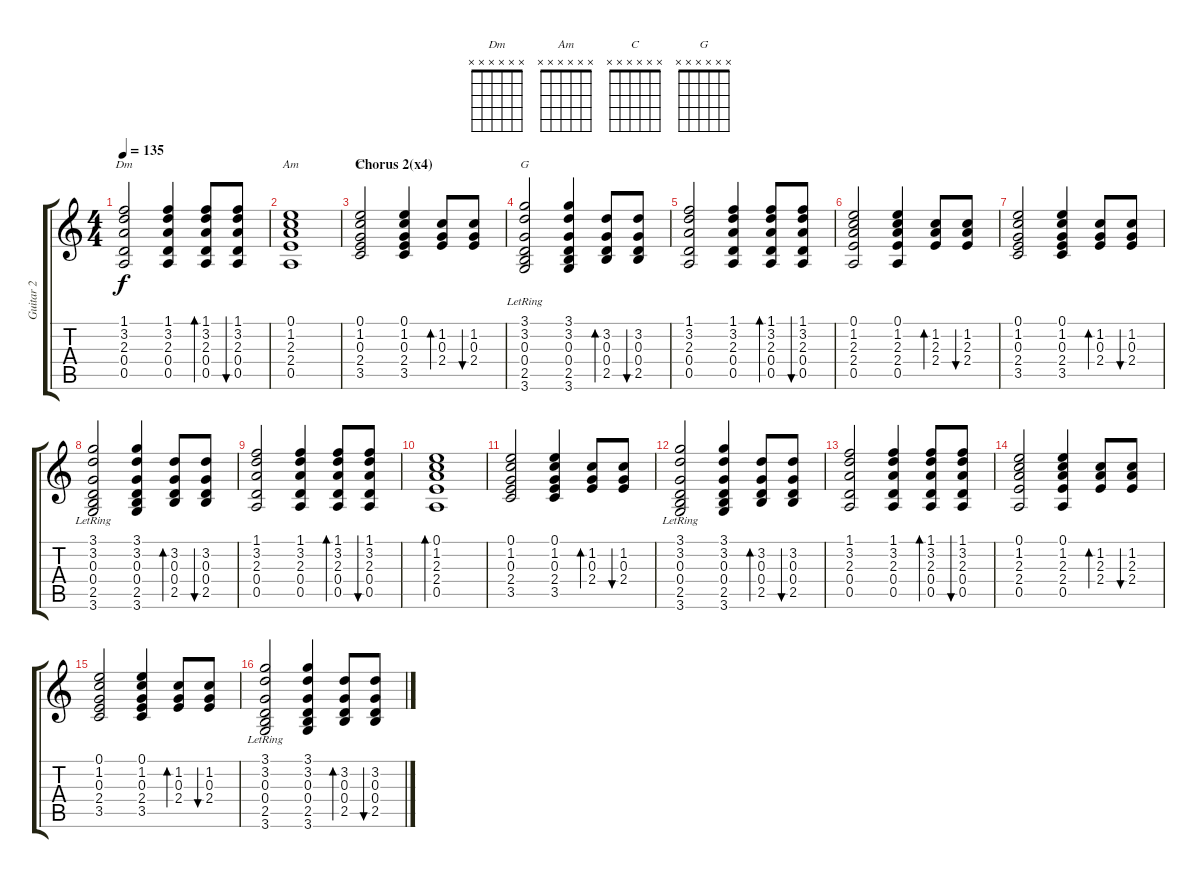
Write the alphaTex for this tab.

\track ("Guitar 2" "Guitar 2") {instrument acousticguitarnylon}
\staff {score tabs}
\tuning (E4 B3 G3 D3 A2 E2) {hide}
\chord ("Dm" x x x x x x)
\chord ("Am" x x x x x x)
\chord ("C" x x x x x x)
\chord ("G" x x x x x x)
\ts (4 4)
\tempo 135
\clef g2
\ks c
(1.1 3.2 2.3 0.4 0.5).2{ch "Dm" dy f} (1.1 3.2 2.3 0.4 0.5).4 (1.1 3.2 2.3 0.4 0.5).8{bd 60} (1.1 3.2 2.3 0.4 0.5).8{bu 60} |
(0.1 1.2 2.3 2.4 0.5).1{ch "Am"} |
\section ("" "Chorus 2(x4)")
(0.1 1.2 0.3 2.4 3.5).2{ch "C"} (0.1 1.2 0.3 2.4 3.5).4 (1.2 0.3 2.4).8{bd 60} (1.2 0.3 2.4).8{bu 60} |
(3.1 3.2 0.3 0.4 2.5 3.6{lr}).2{ch "G"} (3.1 3.2 0.3 0.4 2.5 3.6).4 (3.2 0.3 0.4 2.5).8{bd 60} (3.2 0.3 0.4 2.5).8{bu 60} |
(1.1 3.2 2.3 0.4 0.5).2 (1.1 3.2 2.3 0.4 0.5).4 (1.1 3.2 2.3 0.4 0.5).8{bd 60} (1.1 3.2 2.3 0.4 0.5).8{bu 60} |
(0.1 1.2 2.3 2.4 0.5).2 (0.1 1.2 2.3 2.4 0.5).4 (1.2 2.3 2.4).8{bd 60} (1.2 2.3 2.4).8{bu 60} |
(0.1 1.2 0.3 2.4 3.5).2 (0.1 1.2 0.3 2.4 3.5).4 (1.2 0.3 2.4).8{bd 60} (1.2 0.3 2.4).8{bu 60} |
(3.1 3.2 0.3 0.4 2.5 3.6{lr}).2 (3.1 3.2 0.3 0.4 2.5 3.6).4 (3.2 0.3 0.4 2.5).8{bd 60} (3.2 0.3 0.4 2.5).8{bu 60} |
(1.1 3.2 2.3 0.4 0.5).2 (1.1 3.2 2.3 0.4 0.5).4 (1.1 3.2 2.3 0.4 0.5).8{bd 60} (1.1 3.2 2.3 0.4 0.5).8{bu 60} |
(0.1 1.2 2.3 2.4 0.5).1{bd 60} |
(0.1 1.2 0.3 2.4 3.5).2 (0.1 1.2 0.3 2.4 3.5).4 (1.2 0.3 2.4).8{bd 60} (1.2 0.3 2.4).8{bu 60} |
(3.1 3.2 0.3 0.4 2.5 3.6{lr}).2 (3.1 3.2 0.3 0.4 2.5 3.6).4 (3.2 0.3 0.4 2.5).8{bd 60} (3.2 0.3 0.4 2.5).8{bu 60} |
(1.1 3.2 2.3 0.4 0.5).2 (1.1 3.2 2.3 0.4 0.5).4 (1.1 3.2 2.3 0.4 0.5).8{bd 60} (1.1 3.2 2.3 0.4 0.5).8{bu 60} |
(0.1 1.2 2.3 2.4 0.5).2 (0.1 1.2 2.3 2.4 0.5).4 (1.2 2.3 2.4).8{bd 60} (1.2 2.3 2.4).8{bu 60} |
(0.1 1.2 0.3 2.4 3.5).2 (0.1 1.2 0.3 2.4 3.5).4 (1.2 0.3 2.4).8{bd 60} (1.2 0.3 2.4).8{bu 60} |
(3.1 3.2 0.3 0.4 2.5 3.6{lr}).2 (3.1 3.2 0.3 0.4 2.5 3.6).4 (3.2 0.3 0.4 2.5).8{bd 60} (3.2 0.3 0.4 2.5).8{bu 60}
